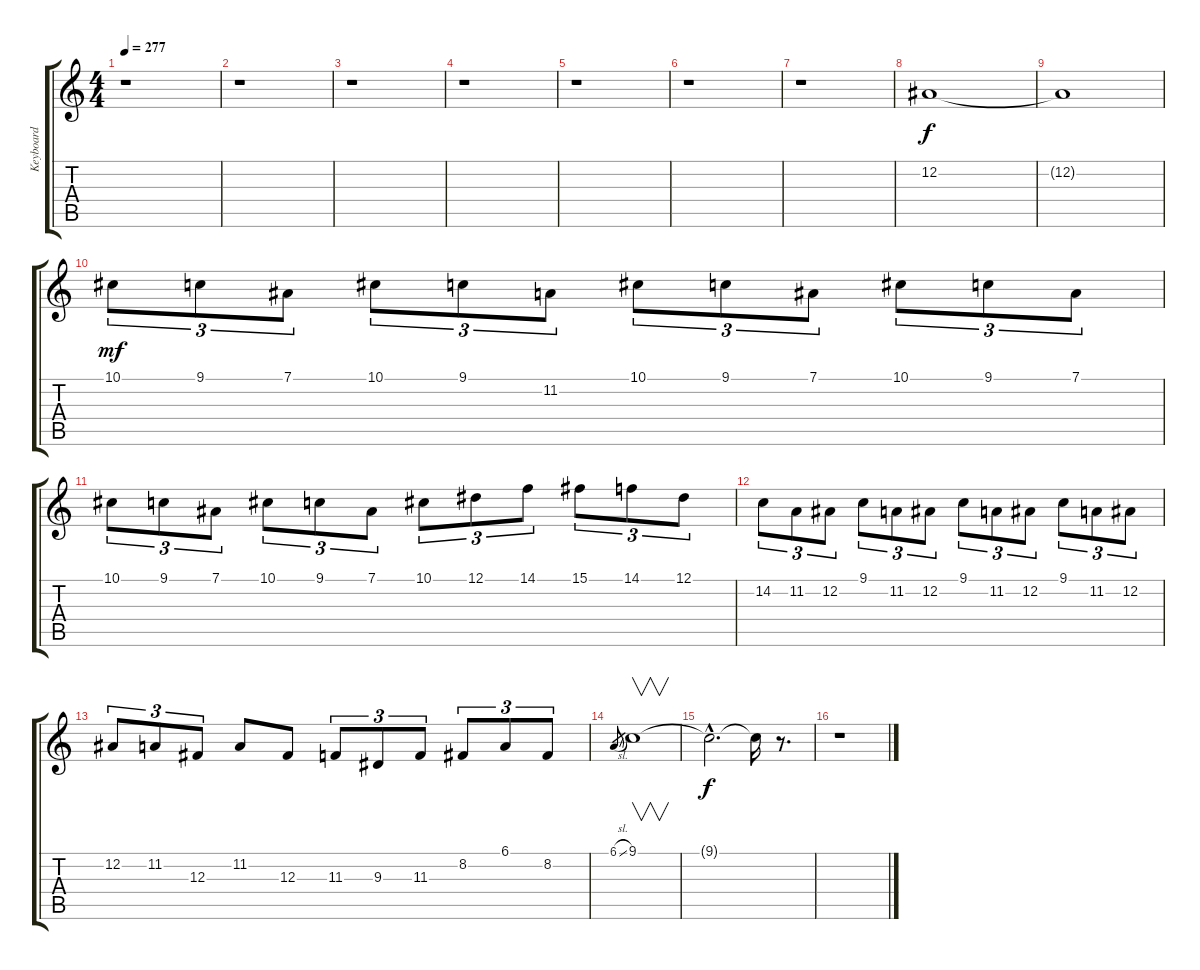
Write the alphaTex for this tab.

\track ("Keyboard" "Keyboard") {instrument lead2sawtooth}
\staff {score tabs}
\tuning (Eb4 Bb3 Gb3 Db3 Ab2 Eb2) {hide}
\ts (4 4)
\tempo 277
\clef g2
\ks c
r.1{dy f} |
r.1 |
r.1 |
r.1 |
r.1 |
r.1 |
r.1 |
12.2.1 |
12.2{t}.1 |
10.1.8{tu (3 2) dy mf} 9.1.8{tu (3 2)} 7.1.8{tu (3 2)} 10.1.8{tu (3 2)} 9.1.8{tu (3 2)} 11.2.8{tu (3 2)} 10.1.8{tu (3 2)} 9.1.8{tu (3 2)} 7.1.8{tu (3 2)} 10.1.8{tu (3 2)} 9.1.8{tu (3 2)} 7.1.8{tu (3 2)} |
10.1.8{tu (3 2)} 9.1.8{tu (3 2)} 7.1.8{tu (3 2)} 10.1.8{tu (3 2)} 9.1.8{tu (3 2)} 7.1.8{tu (3 2)} 10.1.8{tu (3 2)} 12.1.8{tu (3 2)} 14.1.8{tu (3 2)} 15.1.8{tu (3 2)} 14.1.8{tu (3 2)} 12.1.8{tu (3 2)} |
14.2.8{tu (3 2)} 11.2.8{tu (3 2)} 12.2.8{tu (3 2)} 9.1.8{tu (3 2)} 11.2.8{tu (3 2)} 12.2.8{tu (3 2)} 9.1.8{tu (3 2)} 11.2.8{tu (3 2)} 12.2.8{tu (3 2)} 9.1.8{tu (3 2)} 11.2.8{tu (3 2)} 12.2.8{tu (3 2)} |
12.2.8{tu (3 2)} 11.2.8{tu (3 2)} 12.3.8{tu (3 2)} 11.2.8 12.3.8 11.3.8{tu (3 2)} 9.3.8{tu (3 2)} 11.3.8{tu (3 2)} 8.2.8{tu (3 2)} 6.1.8{tu (3 2)} 8.2.8{tu (3 2)} |
6.1{sl}.8{gr} 9.1.1{v} |
9.1{hac t}.2{d dy f} 9.1{t}.16 r.8{d} |
r.1
